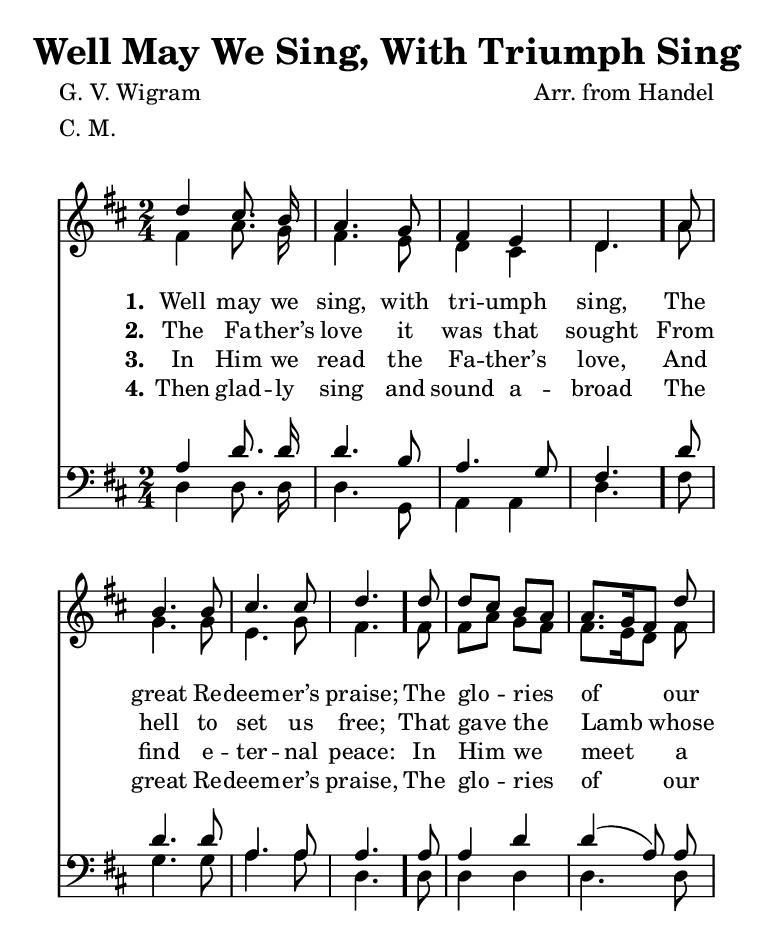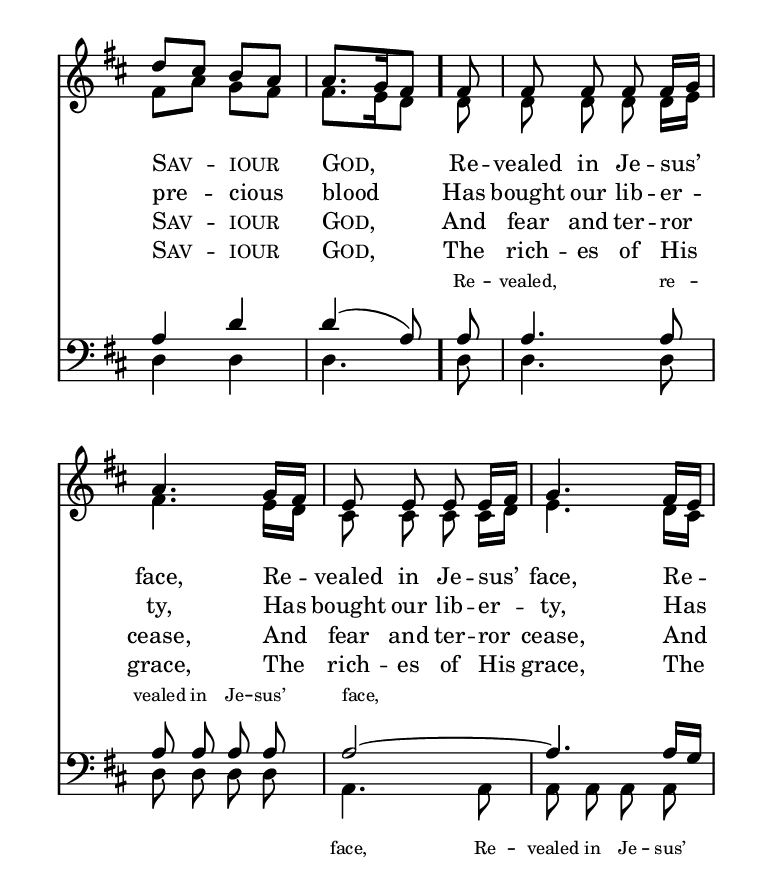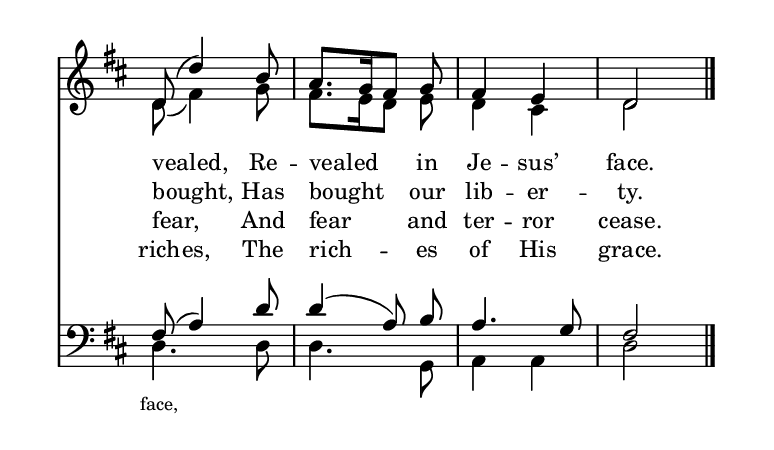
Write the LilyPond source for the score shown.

\include "common/global.ily"
\paper {
  \include "common/paper.ily"
  ragged-bottom = ##t
}

\header{
  hymnnumber = "285"
  title = "Well May We Sing, With Triumph Sing"
  tunename = "Antioch"
  meter = "C. M."
  poet = "G. V. Wigram"
  composer = "Arr. from Handel"
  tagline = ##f
}

global = {
  \include "common/overrides.ily"
  \override Staff.TimeSignature.style = #'()
  \time 2/4
  \override Score.MetronomeMark.transparent = ##t % hide all fermata changes too
  \tempo 4=80
  \key d \major
  \autoBeamOff
}

notesSoprano = {
\global
\relative c'' {

  d4 cis8. b16 | a4. g8 | fis4 e | d4.
  a'8 | b4. b8 | cis4. cis8 | d4.
  d8 | d8[ cis] b[ a] | a8.[ g16 fis8] d'8 | d8[ cis] b[ a] | a8.[ g16 fis8]
  fis8 | fis fis fis fis16[ g] | a4.
  g16[ fis] | e8 e e e16[ fis] | g4.
  fis16[ e] | d8( d'4) b8 | a8.[ g16 fis8] g8 | fis4 e | d2 |

  \bar "|."

}
}

notesAlto = {
\global
\relative e' {

  fis4 a8. g16 | fis4. e8 | d4 cis | d4.
  a'8 | g4. g8 | e4. g8 | fis4.
  fis8 | fis8[ a] g[ fis] | fis8.[ e16 d8] fis8 | fis8[ a] g[ fis] | fis8.[ e16 d8]
  d8 | d d d d16[ e] | fis4.
  e16[ d] | cis8 cis cis cis16[ d] | e4.
  d16[ cis] | d8( fis4) g8 | fis8.[ e16 d8] e | d4 cis | d2 |

}
}

notesTenor = {
\global
\relative a {

  a4 d8. d16 | d4. b8 | a4. g8 | fis4.
  d'8 | d4. d8 | a4. a8 | a4.
  a8 | a4 d | d4( a8) a8 | a4 d | d4( a8)
  a8 | a4. a8 | a a a a | a2 ~ | a4.
  a16[ g] | fis8( a4) d8 | d4( a8) b | a4. g8 | fis2 |

}
}

notesBass = {
\global
\relative f {

  d4 d8. d16 | d4. g,8 | a4 a | d4.
  fis8 | g4. g8 | a4. a8 | d,4.
  d8 | d4 d | d4. d8 | d4 d | d4.
  d8 | d4. d8 | d d d d |
  a4. a8 | a a a a | d4. d8 | d4. g,8 | a4 a | d2

}
}

wordsA = \lyricmode {
\set stanza = "1."

Well may we sing, with tri -- umph sing, \bar "."
The great Re -- deem -- er’s praise; \bar "."
The glo -- ries of our \markup\caps Sav -- \markup\caps iour \markup\caps God, \bar "."
%{HIDE>%} Re -- vealed in Je -- sus’ face, %{<HIDE%}
%{HIDE>%} Re -- vealed in Je -- sus’ face, %{<HIDE%}
%{HIDE>%} Re -- vealed, %{<HIDE%}
Re -- vealed in Je -- sus’ face. \bar "."

}

wordsB = \lyricmode {
\set stanza = "2."

The Fa -- ther’s love it was that sought
From hell to set us free;
That gave the Lamb whose pre -- cious blood
%{HIDE>%} Has bought our lib -- er -- ty, %{<HIDE%}
%{HIDE>%} Has bought our lib -- er -- ty, %{<HIDE%}
%{HIDE>%} Has bought, %{<HIDE%}
Has bought our lib -- er -- ty.

}

wordsC = \lyricmode {
\set stanza = "3."

In Him we read the Fa -- ther’s love,
And find e -- ter -- nal peace:
In Him we meet a \markup\caps Sav -- \markup\caps iour \markup\caps God,
%{HIDE>%} And fear and ter -- ror cease, %{<HIDE%}
%{HIDE>%} And fear and ter -- ror cease, %{<HIDE%}
%{HIDE>%} And fear, %{<HIDE%}
And fear and ter -- ror cease.

}

wordsD = \lyricmode {
\set stanza = "4."

Then glad -- ly sing and sound a -- broad
The great Re -- deem -- er’s praise,
The glo -- ries of our \markup\caps Sav -- \markup\caps iour \markup\caps God,
%{HIDE>%} The rich -- es of His grace, %{<HIDE%}
%{HIDE>%} The rich -- es of His grace, %{<HIDE%}
%{HIDE>%} The { \mon } rich -- es, { \moff } %{<HIDE%}
The rich -- es of His grace.

}

underWordsTenor = \lyricmode {
\override LyricText.font-size = #-2

\repeat unfold 22 \skip 4
Re -- vealed, re -- vealed in Je -- sus’ face,__

}

underWordsBass = \lyricmode {
\override LyricText.font-size = #-2

\repeat unfold 29 \skip 4
face, Re -- vealed in Je -- sus’ face,

}

\score {
  \context ChoirStaff <<
    \context Staff = upper <<
      \set ChoirStaff.systemStartDelimiter = #'SystemStartBar
      \context Voice  = sopranos { \voiceOne << \notesSoprano >> }
      \context Voice  = altos { \voiceTwo << \notesAlto >> }
      \context Lyrics = one   \lyricsto sopranos \wordsA
      \context Lyrics = two   \lyricsto sopranos \wordsB
      \context Lyrics = three \lyricsto sopranos \wordsC
      \context Lyrics = four  \lyricsto sopranos \wordsD
    >>
    \context Staff = men <<
      \clef bass
      \context Voice  = tenors { \voiceOne << \notesTenor >> }
      \context Voice  = basses { \voiceTwo << \notesBass >> }
      \context Lyrics = five \with { alignAboveContext = men } \lyricsto tenors \underWordsTenor
      \context Lyrics = six  \with { alignBelowContext = men } \lyricsto basses \underWordsBass
    >>
  >>
  \layout {
    \include "common/layout.ily"
  }
  \midi{
    \include "common/midi.ily"
  }
}

\version "2.18.2"  % necessary for upgrading to future LilyPond versions.

% vi:set et ts=2 sw=2 ai nocindent syntax=lilypond:
